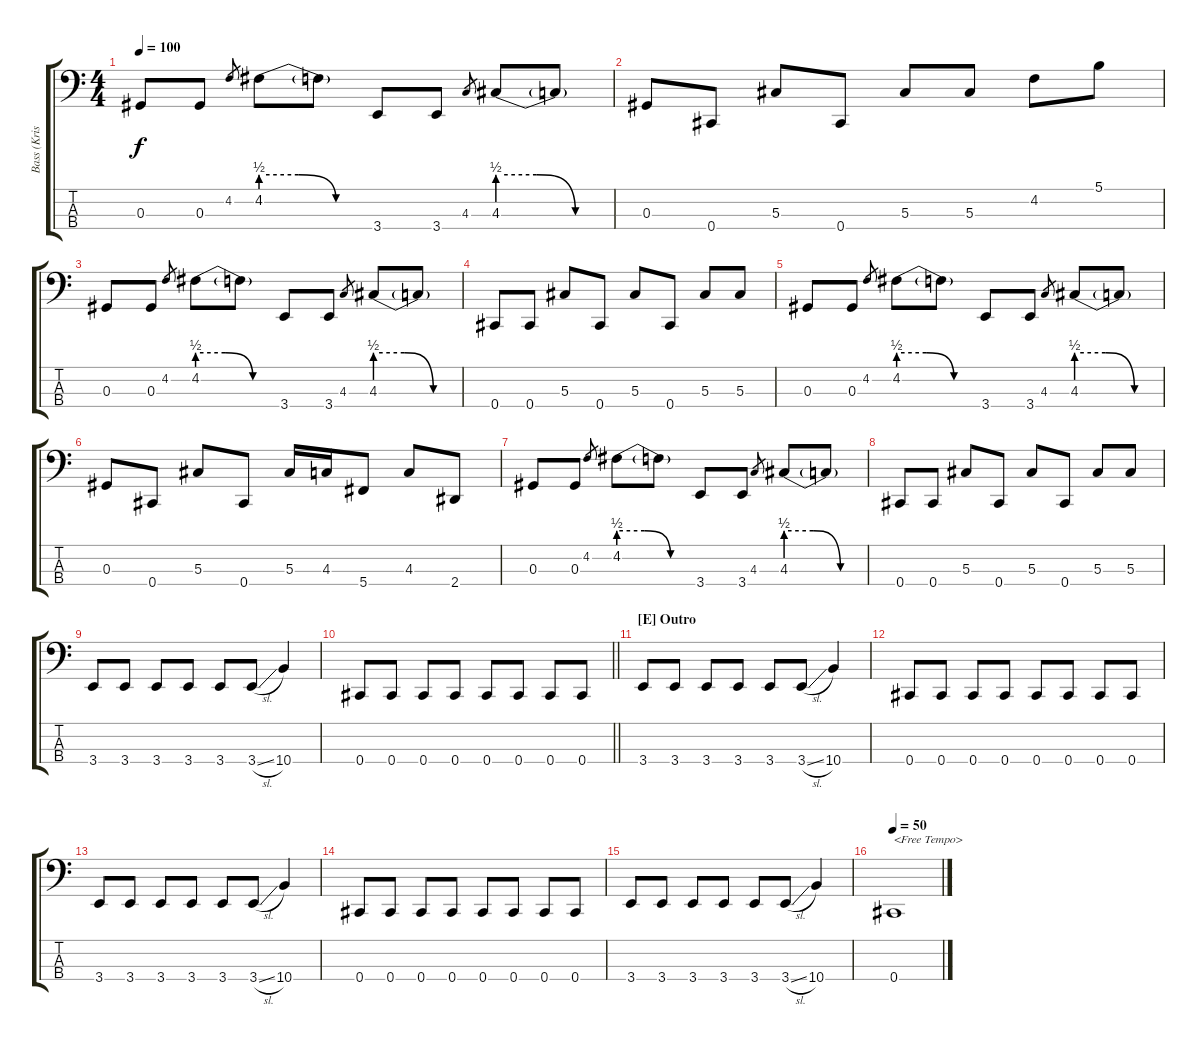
\track ("Bass (Krist Noveselic)" "Bass (Kris") {instrument electricbasspick}
\staff {score tabs}
\tuning (Gb2 Db2 Ab1 Db1) {hide}
\ts (4 4)
\tempo 100
\clef f4
\ks c
0.3.8{dy f} 0.3.8 4.2.8{gr} 4.2{be (custom 0 2 20 2 40 0 60 0)}.8 4.2{t}.8 3.4.8 3.4.8 4.3.8{gr} 4.3{be (custom 0 2 20 2 40 0 60 0)}.8 4.3{t}.8 |
0.3.8 0.4.8 5.3.8 0.4.8 5.3.8 5.3.8 4.2.8 5.1.8 |
0.3.8 0.3.8 4.2.8{gr} 4.2{be (custom 0 2 20 2 40 0 60 0)}.8 4.2{t}.8 3.4.8 3.4.8 4.3.8{gr} 4.3{be (custom 0 2 20 2 40 0 60 0)}.8 4.3{t}.8 |
0.4.8 0.4.8 5.3.8 0.4.8 5.3.8 0.4.8 5.3.8 5.3.8 |
0.3.8 0.3.8 4.2.8{gr} 4.2{be (custom 0 2 20 2 40 0 60 0)}.8 4.2{t}.8 3.4.8 3.4.8 4.3.8{gr} 4.3{be (custom 0 2 20 2 40 0 60 0)}.8 4.3{t}.8 |
0.3.8 0.4.8 5.3.8 0.4.8 5.3.16 4.3.16 5.4.8 4.3.8 2.4.8 |
0.3.8 0.3.8 4.2.8{gr} 4.2{be (custom 0 2 20 2 40 0 60 0)}.8 4.2{t}.8 3.4.8 3.4.8 4.3.8{gr} 4.3{be (custom 0 2 20 2 40 0 60 0)}.8 4.3{t}.8 |
0.4.8 0.4.8 5.3.8 0.4.8 5.3.8 0.4.8 5.3.8 5.3.8 |
3.4.8 3.4.8 3.4.8 3.4.8 3.4.8 3.4{sl}.8 10.4.4 |
\barLineRight lightlight
0.4.8 0.4.8 0.4.8 0.4.8 0.4.8 0.4.8 0.4.8 0.4.8 |
\section ("" "[E] Outro")
3.4.8 3.4.8 3.4.8 3.4.8 3.4.8 3.4{sl}.8 10.4.4 |
0.4.8 0.4.8 0.4.8 0.4.8 0.4.8 0.4.8 0.4.8 0.4.8 |
3.4.8 3.4.8 3.4.8 3.4.8 3.4.8 3.4{sl}.8 10.4.4 |
0.4.8 0.4.8 0.4.8 0.4.8 0.4.8 0.4.8 0.4.8 0.4.8 |
3.4.8 3.4.8 3.4.8 3.4.8 3.4.8 3.4{sl}.8 10.4.4 |
\tempo 50
0.4.1{txt "<Free Tempo>"}
